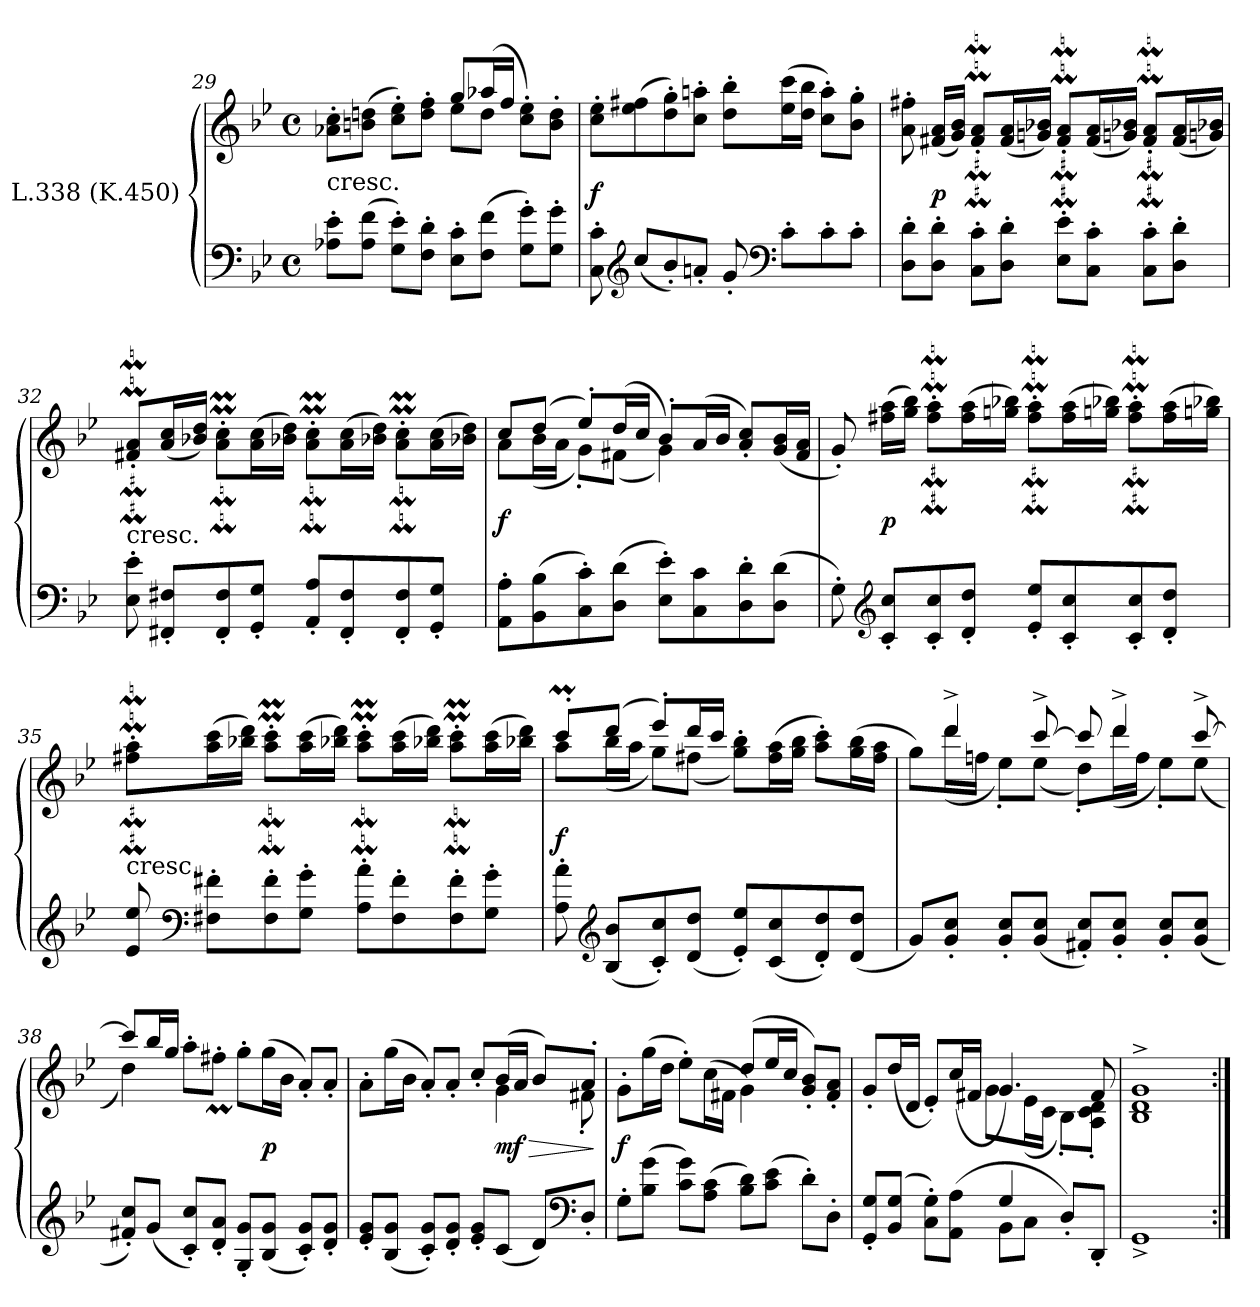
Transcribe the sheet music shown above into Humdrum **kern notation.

**kern	**kern	**dynam
*part1	*part1	*part1
*staff2	*staff1	*staff1/2
*I"L.338 (K.450)	*	*
*clefF4	*clefG2	*
*k[b-e-]	*k[b-e-]	*
*g:	*g:	*
*M4/4	*M4/4	*
*met(c)	*met(c)	*
=29	=29	=29
*	*^	*
!	!LO:TX:c:t=cresc.	!	!
8A-X' 8e-'L	4ryy	8a-X' 8cc'L	.
(8A- 8fJ	.	(8bn 8ddnJ	.
8G' 8e-'L)	4ryy	8cc' 8ee-'L)	.
8F' 8d'J	.	8dd' 8ff'J	.
8E-' 8c'L	8ggL	8ee-L	.
(8F 8fJ	(16aa-XL	8ddJ	.
.	16ffJJ	.	.
8G' 8g'L)	4ryy	8cc' 8ee-'L)	.
8G' 8g'J	.	8b' 8dd'J	.
*	*v	*v	*
!!LO:LB:g=z
=30	=30	=30
8C' 8ci'	8cc' 8ee-'L	f
*clefG2	*	*
(8cc/L	(8ee- 8ff#X	.
8b-'/)	8dd' 8gg')	.
8an'/J	8cc' 8aan'J	.
8g'	8dd' 8bb-'L	.
*clefF4	*	*
8c'L	(16ee- 16cccL	.
.	16dd 16bb-JJ	.
8c'	8cc' 8aa'L)	.
8c'J	8b-' 8gg'J	.
=31	=31	=31
8D' 8d'L	8a' 8ff#X'	.
8D' 8d'J	(16f#X 16aLL	p
.	16g 16b-JJ)	.
8C' 8c'L	8f#M' 8aM'L	.
8D' 8d'J	(16f# 16aL	.
.	16g 16b-JJ)	.
8E-' 8e-'L	8f#M' 8aM'L	.
8C' 8c'J	(16f# 16aL	.
.	16g 16b-JJ)	.
8C' 8c'L	8f#M' 8aM'L	.
8D' 8d'J	(16f# 16aL	.
.	16g 16b-JJ)	.
!!LO:LB:g=z
=32	=32	=32
!	!LO:TX:c:t=cresc.	!
8E-' 8e-'	8f#XM' 8aM'L	.
8FF#X' 8F#X'L	(16a 16ccL	.
.	16b- 16ddJJ)	.
8FF#' 8F#'	8aM' 8ccM'L	.
8GG' 8G'J	(16a 16ccL	.
.	16b- 16ddJJ)	.
8AA' 8A'L	8aM' 8ccM'L	.
8FF#' 8F#'	(16a 16ccL	.
.	16b- 16ddJJ)	.
8FF#' 8F#'	8aM' 8ccM'L	.
8GG' 8G'J	(16a 16ccL	.
.	16b- 16ddJJ)	.
=33	=33	=33
*	*^	*
8AA' 8A'L	8ccL	8aL	f
(8BB- 8B-	(8ddJ	(16b-L	.
.	.	16aJJ	.
8C' 8c')	8ee-'L)	8g'L)	.
(8D 8dJ	(16ddL	(8f#XJ	.
.	16ccJJ	.	.
8E-' 8e-'L)	8b-'L)	4g)	.
8C 8c	(16aL	.	.
.	16b-JJ	.	.
8D' 8d'	8a' 8cc'L)	4ryy	.
(8D 8dJ	(>16g 16b-L	.	.
.	16f# 16aJJ	.	.
*	*v	*v	*
!!LO:LB:g=z
=34	=34	=34
8G')	8g'>)	.
*clefG2	*	*
8c' 8cc'L	(16ff#X 16aaLL	p
.	16gg 16bb-JJ)	.
8c' 8cc'	8ff#M' 8aaM'L	.
8d' 8dd'J	(16ff# 16aaL	.
.	16gg 16bb-JJ)	.
8e-' 8ee-'L	8ff#M' 8aaM'L	.
8c' 8cc'	(16ff# 16aaL	.
.	16gg 16bb-JJ)	.
8c' 8cc'	8ff#M' 8aaM'L	.
8d' 8dd'J	(16ff# 16aaL	.
.	16gg 16bb-JJ)	.
=35	=35	=35
!	!LO:TX:c:t=cresc.	!
8e- 8ee-	8ff#XM' 8aaM'L	.
*clefF4	*	*
8F#X' 8f#X'L	(16aa 16cccL	.
.	16bb- 16dddJJ)	.
8F#' 8f#'	8aaM' 8cccM'L	.
8G' 8g'J	(16aa 16cccL	.
.	16bb- 16dddJJ)	.
8A' 8a'L	8aaM' 8cccM'L	.
8F#' 8f#'	(16aa 16cccL	.
.	16bb- 16dddJJ)	.
8F#' 8f#'	8aaM' 8cccM'L	.
8G' 8g'J	(16aa 16cccL	.
.	16bb- 16dddJJ)	.
!!LO:LB:g=z
=36	=36	=36
*	*^	*
8A' 8a'	8cccM'L	8aaL	f
*clefG2	*	*	*
(8B- 8b-L	(8dddJ	(16bb-L	.
.	.	16aaJJ	.
8c' 8cc')	8eee-'L)	8ggL)	.
(8d 8ddJ	16dddL	(8ff#XJ	.
.	16cccJJ	.	.
8e-' 8ee-'L)	4ryy	8gg' 8bb-'L)	.
(8c 8cc	.	(16ff# 16aaL	.
.	.	16gg 16bb-JJ	.
8d' 8dd')	4ryy	8aa' 8ccc'L)	.
(8d 8ddJ	.	(16gg 16bb-L	.
.	.	16ff# 16aaJJ	.
=37	=37	=37	=37
8gL)	8ryy	8ggL)	.
8g' 8cc'J	4ddd^	(16dddL	.
.	.	16ffnJJ	.
8g' 8cc'L	.	8ee-'L)	.
(8g 8ccJ	[8ccc^	(8ee-J	.
8f#X' 8cc'L)	8ccc]	8dd'L)	.
8g' 8cc'J	4ddd^	(16dddL	.
.	.	16ffJJ	.
8g'/ 8cc'/L	.	8ee-'L)	.
(8g/ 8cc/J	[8ccc^	(8ee-J	.
!!LO:LB:g=z	!!
=38	=38	=38	=38
8f#X' 8cci'L)	8cccL]	4dd)	.
(8gJ	16bb-L	.	.
.	16ggJJ	.	.
8c' 8cc'L)	4ryy	8aa'L	.
8d' 8a'J	.	8ff#Xm'J	.
8G' 8g'L	4ryy	8gg'L	.
(8B- 8gJ	.	(16ggL	p
.	.	16b-JJ	.
8c' 8g'L)	8a'L)	4ryy	.
8d' 8g'J	8a'J	.	.
=39	=39	=39	=39
8e-' 8g'L	4ryy	8a'L	.
(8B- 8gJ	.	(16ggL	.
.	.	16b-JJ	.
8c' 8g'L)	8a'L)	4ryy	.
8d' 8g'J	8a'J	.	.
8e-' 8g'L	8cc'L	8ryy	.
(8cJ	(16b-L	4g	> mf
.	16aJJ	.	.
8dL)	8b-L)	.	.
*clefF4	*	*	*
8D'J	8a'J	8f#X'	.
*	*v	*v	*
.	.	]
!!LO:LB:g=z
=40	=40	=40
*	*^	*
8G'L	4ryy	8g'L	f
(<8B- 8gJ	.	(16ggL	.
.	.	16ddJJ	.
8c 8gL)	4ryy	8ee-'L)	.
(8A 8cJ	.	(<16ccL	.
.	.	16f#XJJ	.
8B- 8dL)	(8ddL	4g)	.
(8c 8e-J	16ee-L	.	.
.	16ccJJ	.	.
8d'L)	8g' 8b-'L)	4ryy	.
8D'J	8f#' 8a'J	.	.
=41	=41	=41	=41
*^	*	*	*
4ryy	8GG' 8G'L	8g'L	4ryy	.
.	(<8BB- 8GJ	(16ddL	.	.
.	.	16dJJ	.	.
4ryy	8C' 8G'L)	8e-'L)	4ryy	.
.	((<8AA 8AJ	(>16ccL	.	.
.	.	16f#XJJ	.	.
4G)	8BB-L	4.g)	8gL	.
.	8CJ	.	(16e-L	.
.	.	.	16cJJ	.
8D'<L)	4ryy	.	8B-'L)	.
8DD'<J	.	8f#	8A' 8c' 8d'J	.
*v	*v	*	*	*
*	*v	*v	*
=42	=42	=42
1GG^	1B-i^\ 1di^\ 1g^\	.
=:|!	=:|!	=:|!
*-	*-	*-
